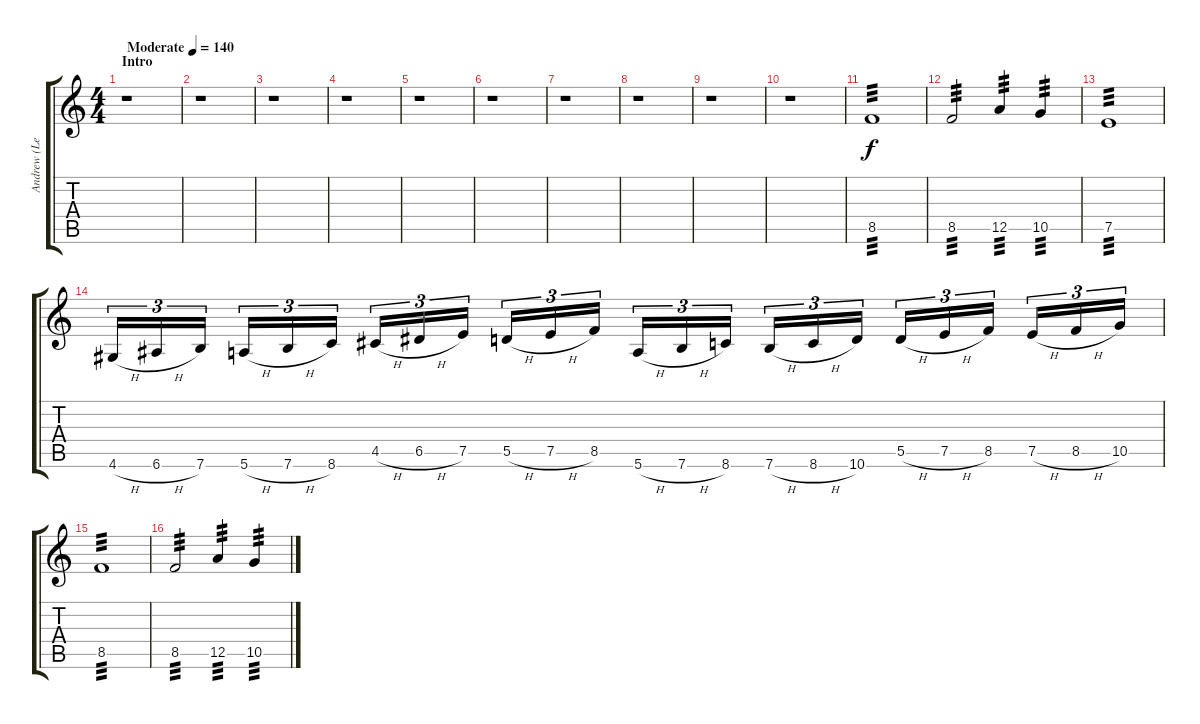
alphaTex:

\track ("Andrew (Lead)" "Andrew (Le") {instrument distortionguitar}
\staff {score tabs}
\tuning (E4 B3 G3 D3 A2 E2) {hide}
\ts (4 4)
\section ("" "Intro")
\tempo (140 "Moderate")
\clef g2
\ks c
r.1{dy f instrument distortionguitar} |
r.1 |
r.1 |
r.1 |
r.1 |
r.1 |
r.1 |
r.1 |
r.1 |
r.1 |
8.5.1{tp 3 volume 15} |
8.5.2{tp 3} 12.5.4{tp 3} 10.5.4{tp 3} |
7.5.1{tp 3} |
4.6{h}.16{tu (3 2)} 6.6{h}.16{tu (3 2)} 7.6.16{tu (3 2) beam splitsecondary} 5.6{h}.16{tu (3 2)} 7.6{h}.16{tu (3 2)} 8.6.16{tu (3 2)} 4.5{h}.16{tu (3 2)} 6.5{h}.16{tu (3 2)} 7.5.16{tu (3 2) beam splitsecondary} 5.5{h}.16{tu (3 2)} 7.5{h}.16{tu (3 2)} 8.5.16{tu (3 2)} 5.6{h}.16{tu (3 2)} 7.6{h}.16{tu (3 2)} 8.6.16{tu (3 2) beam splitsecondary} 7.6{h}.16{tu (3 2)} 8.6{h}.16{tu (3 2)} 10.6.16{tu (3 2)} 5.5{h}.16{tu (3 2)} 7.5{h}.16{tu (3 2)} 8.5.16{tu (3 2) beam splitsecondary} 7.5{h}.16{tu (3 2)} 8.5{h}.16{tu (3 2)} 10.5.16{tu (3 2)} |
8.5.1{tp 3} |
8.5.2{tp 3} 12.5.4{tp 3} 10.5.4{tp 3}
